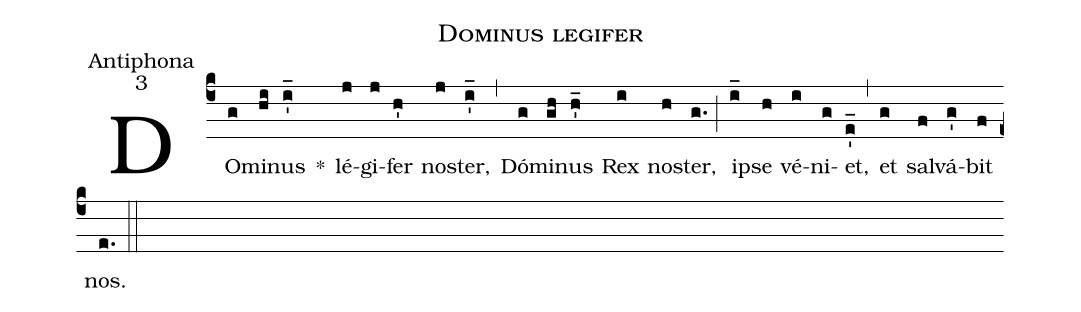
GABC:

name:Dominus legifer;
office-part:Antiphona;
mode:3;
%%
(c4) DO(g)mi(hi)nus(i'_) *() lé(j)gi(j)fer(h') no(j)ster,(i'_) (,) Dó(g)mi(gh)nus(h'_) Rex(i) no(h)ster,(g.) (;) i(i_)pse(h) vé(i)ni(g)et,(e'_) (,) et(g) sal(f)vá(g')bit(f) nos.(e.) (::)
